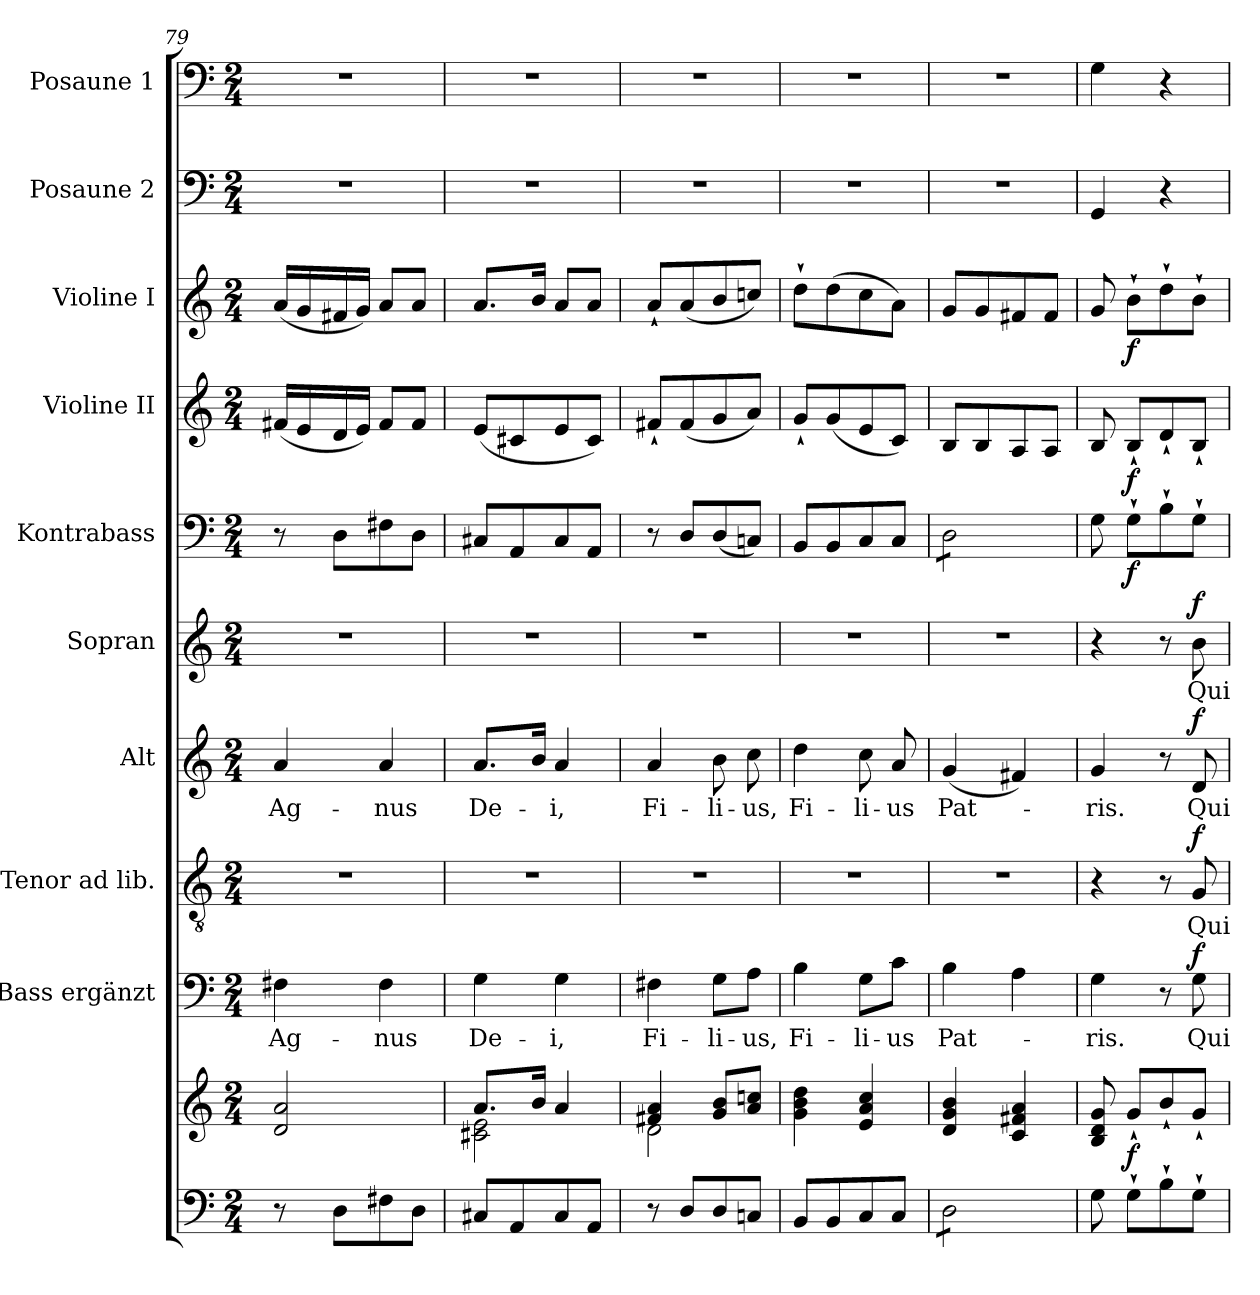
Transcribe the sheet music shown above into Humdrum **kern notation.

**kern	**kern	**dynam	**kern	**text	**dynam	**kern	**text	**dynam	**kern	**text	**dynam	**kern	**text	**dynam	**kern	**dynam	**kern	**dynam	**kern	**dynam	**kern	**kern
*part10	*part10	*part10	*part9	*part9	*part9	*part8	*part8	*part8	*part7	*part7	*part7	*part6	*part6	*part6	*part5	*part5	*part4	*part4	*part3	*part3	*part2	*part1
*staff11	*staff10	*staff10/11	*staff9	*staff9	*staff9	*staff8	*staff8	*staff8	*staff7	*staff7	*staff7	*staff6	*staff6	*staff6	*staff5	*staff5	*staff4	*staff4	*staff3	*staff3	*staff2	*staff1
*	*	*	*I"Bass ergänzt	*	*	*I"Tenor ad lib.	*	*	*I"Alt	*	*	*I"Sopran	*	*	*I"Kontrabass	*	*I"Violine II	*	*I"Violine I	*	*I"Posaune 2	*I"Posaune 1
*	*	*	*I'B.	*	*	*I'T.	*	*	*I'A.	*	*	*I'S.	*	*	*I'Kb.	*	*I'Vl. II	*	*I'Vl. I	*	*I'Pos. 2	*I'Pos. 1
*clefF4	*clefG2	*	*clefF4	*	*	*clefGv2	*	*	*clefG2	*	*	*clefG2	*	*	*clefF4	*	*clefG2	*	*clefG2	*	*clefF4	*clefF4
*	*	*	*	*	*	*	*	*	*	*	*	*	*	*	*ITrd7c12	*	*	*	*	*	*	*
*k[]	*k[]	*	*k[]	*	*	*k[]	*	*	*k[]	*	*	*k[]	*	*	*k[]	*	*k[]	*	*k[]	*	*k[]	*k[]
*C:	*C:	*	*C:	*	*	*C:	*	*	*C:	*	*	*C:	*	*	*C:	*	*C:	*	*C:	*	*C:	*C:
*M2/4	*M2/4	*	*M2/4	*	*	*M2/4	*	*	*M2/4	*	*	*M2/4	*	*	*M2/4	*	*M2/4	*	*M2/4	*	*M2/4	*M2/4
=79	=79	=79	=79	=79	=79	=79	=79	=79	=79	=79	=79	=79	=79	=79	=79	=79	=79	=79	=79	=79	=79	=79
!	!	!	!	!LO:LY:b	!	!	!	!	!	!LO:LY:b	!	!	!	!	!	!	!	!	!	!	!	!
8r	2d/ 2a/	.	4F#X\	Ag-	.	2r	.	.	4a/	Ag-	.	2r	.	.	8r	.	(<16f#X/LL	.	(<16a/LL	.	2r	2r
.	.	.	.	.	.	.	.	.	.	.	.	.	.	.	.	.	16e/	.	16g/	.	.	.
8D\L	.	.	.	.	.	.	.	.	.	.	.	.	.	.	8DD\L	.	16d/	.	16f#X/	.	.	.
.	.	.	.	.	.	.	.	.	.	.	.	.	.	.	.	.	16e/JJ)	.	16g/JJ)	.	.	.
!	!	!	!	!LO:LY:b	!	!	!	!	!	!LO:LY:b	!	!	!	!	!	!	!	!	!	!	!	!
8F#X\	.	.	4F#\	-nus	.	.	.	.	4a/	-nus	.	.	.	.	8FF#X\	.	8f#/L	.	8a/L	.	.	.
8D\J	.	.	.	.	.	.	.	.	.	.	.	.	.	.	8DD\J	.	8f#/J	.	8a/J	.	.	.
=80	=80	=80	=80	=80	=80	=80	=80	=80	=80	=80	=80	=80	=80	=80	=80	=80	=80	=80	=80	=80	=80	=80
*	*^	*	*	*	*	*	*	*	*	*	*	*	*	*	*	*	*	*	*	*	*	*
!	!	!	!	!	!LO:LY:b	!	!	!	!	!	!LO:LY:b	!	!	!	!	!	!	!	!	!	!	!	!
8C#X/L	8.a/L	2c#X\ 2e\	.	4G\	De-	.	2r	.	.	8.a/L	De-	.	2r	.	.	8CC#X/L	.	(<8e/L	.	8.a/L	.	2r	2r
8AA/	.	.	.	.	.	.	.	.	.	.	.	.	.	.	.	8AAA/	.	8c#X/	.	.	.	.	.
.	16b/Jk	.	.	.	.	.	.	.	.	16b/Jk	.	.	.	.	.	.	.	.	.	16b/Jk	.	.	.
!	!	!	!	!	!LO:LY:b	!	!	!	!	!	!LO:LY:b	!	!	!	!	!	!	!	!	!	!	!	!
8C#/	4a/	.	.	4G\	-i,	.	.	.	.	4a/	-i,	.	.	.	.	8CC#/	.	8e/	.	8a/L	.	.	.
8AA/J	.	.	.	.	.	.	.	.	.	.	.	.	.	.	.	8AAA/J	.	8c#/J)	.	8a/J	.	.	.
=81	=81	=81	=81	=81	=81	=81	=81	=81	=81	=81	=81	=81	=81	=81	=81	=81	=81	=81	=81	=81	=81	=81	=81
!	!	!	!	!	!LO:LY:b	!	!	!	!	!	!LO:LY:b	!	!	!	!	!	!	!	!	!	!	!	!
8r	4f#X/ 4a/	2d\	.	4F#X\	Fi-	.	2r	.	.	4a/	Fi-	.	2r	.	.	8r	.	8f#X`</L	.	8a`</L	.	2r	2r
8D/L	.	.	.	.	.	.	.	.	.	.	.	.	.	.	.	8DD/L	.	(<8f#/	.	(<8a/	.	.	.
!	!	!	!	!	!LO:LY:b	!	!	!	!	!	!LO:LY:b	!	!	!	!	!	!	!	!	!	!	!	!
8D/	8g/ 8b/L	.	.	8G\L	-li-	.	.	.	.	8b\	-li-	.	.	.	.	(<8DD/	.	8g/	.	8b/	.	.	.
!	!	!	!	!	!LO:LY:b	!	!	!	!	!	!LO:LY:b	!	!	!	!	!	!	!	!	!	!	!	!
8Cn/J	8a/ 8ccn/J	.	.	8A\J	-us,	.	.	.	.	8cc\	-us,	.	.	.	.	8CCn/J)	.	8a/J)	.	8ccn/J)	.	.	.
*	*v	*v	*	*	*	*	*	*	*	*	*	*	*	*	*	*	*	*	*	*	*	*	*
=82	=82	=82	=82	=82	=82	=82	=82	=82	=82	=82	=82	=82	=82	=82	=82	=82	=82	=82	=82	=82	=82	=82
!	!	!	!	!LO:LY:b	!	!	!	!	!	!LO:LY:b	!	!	!	!	!	!	!	!	!	!	!	!
8BB/L	4g\ 4b\ 4dd\	.	4B\	Fi-	.	2r	.	.	4dd\	Fi-	.	2r	.	.	8BBB/L	.	8g`</L	.	8dd`>\L	.	2r	2r
8BB/	.	.	.	.	.	.	.	.	.	.	.	.	.	.	8BBB/	.	(<8g/	.	(>8dd\	.	.	.
!	!	!	!	!LO:LY:b	!	!	!	!	!	!LO:LY:b	!	!	!	!	!	!	!	!	!	!	!	!
8C/	4e/ 4a/ 4cc/	.	8G\L	-li-	.	.	.	.	8cc\	-li-	.	.	.	.	8CC/	.	8e/	.	8cc\	.	.	.
!	!	!	!	!LO:LY:b	!	!	!	!	!	!LO:LY:b	!	!	!	!	!	!	!	!	!	!	!	!
8C/J	.	.	8c\J	-us	.	.	.	.	8a/	-us	.	.	.	.	8CC/J	.	8c/J)	.	8a\J)	.	.	.
!!LO:PB:g=z
=83	=83	=83	=83	=83	=83	=83	=83	=83	=83	=83	=83	=83	=83	=83	=83	=83	=83	=83	=83	=83	=83	=83
!	!	!	!	!LO:LY:b	!	!	!	!	!	!LO:LY:b	!	!	!	!	!	!	!	!	!	!	!	!
*tremolo	*	*	*	*	*	*	*	*	*	*	*	*	*	*	*	*	*	*	*	*	*	*
*	*	*	*	*	*	*	*	*	*	*	*	*	*	*	*tremolo	*	*	*	*	*	*	*
8D\L	4d/ 4g/ 4b/	.	4B\	Pat-	.	2r	.	.	(<4g/	Pat-	.	2r	.	.	8DD\L	.	8B/L	.	8g/L	.	2r	2r
8D\	.	.	.	.	.	.	.	.	.	.	.	.	.	.	8DD\	.	8B/	.	8g/	.	.	.
8D\	4c/ 4f#X/ 4a/	.	4A\	.	.	.	.	.	4f#X/)	.	.	.	.	.	8DD\	.	8A/	.	8f#X/	.	.	.
8D\J	.	.	.	.	.	.	.	.	.	.	.	.	.	.	8DD\J	.	8A/J	.	8f#/J	.	.	.
*	*	*	*	*	*	*	*	*	*	*	*	*	*	*	*Xtremolo	*	*	*	*	*	*	*
*Xtremolo	*	*	*	*	*	*	*	*	*	*	*	*	*	*	*	*	*	*	*	*	*	*
=84	=84	=84	=84	=84	=84	=84	=84	=84	=84	=84	=84	=84	=84	=84	=84	=84	=84	=84	=84	=84	=84	=84
!	!	!	!	!LO:LY:b	!	!	!	!	!	!LO:LY:b	!	!	!	!	!	!	!	!	!	!	!	!
8G\	8B/ 8d/ 8g/	.	4G\	-ris.	.	4r	.	.	4g/	-ris.	.	4r	.	.	8GG\	.	8B/	.	8g/	.	4GG/	4G\
!	!	!LO:DY:a=2	!	!	!	!	!	!	!	!	!	!	!	!	!	!LO:DY:b	!	!LO:DY:b	!	!LO:DY:b	!	!
8G`>\L	8g`</L	f	.	.	.	.	.	.	.	.	.	.	.	.	8GG`>\L	f	8B`</L	f	8b`>\L	f	.	.
8B`>\	8b`</	.	8r	.	.	8r	.	.	8r	.	.	8r	.	.	8BB`>\	.	8d`</	.	8dd`>\	.	4r	4r
!	!	!	!	!LO:LY:b	!LO:DY:a	!	!LO:LY:b	!LO:DY:a	!	!LO:LY:b	!LO:DY:a	!	!LO:LY:b	!LO:DY:a	!	!	!	!	!	!	!	!
8G`>\J	8g`</J	.	8G\	Qui	f	8G/	Qui	f	8d/	Qui	f	8b\	Qui	f	8GG`>\J	.	8B`</J	.	8b`>\J	.	.	.
=	=	=	=	=	=	=	=	=	=	=	=	=	=	=	=	=	=	=	=	=	=	=
*-	*-	*-	*-	*-	*-	*-	*-	*-	*-	*-	*-	*-	*-	*-	*-	*-	*-	*-	*-	*-	*-	*-
